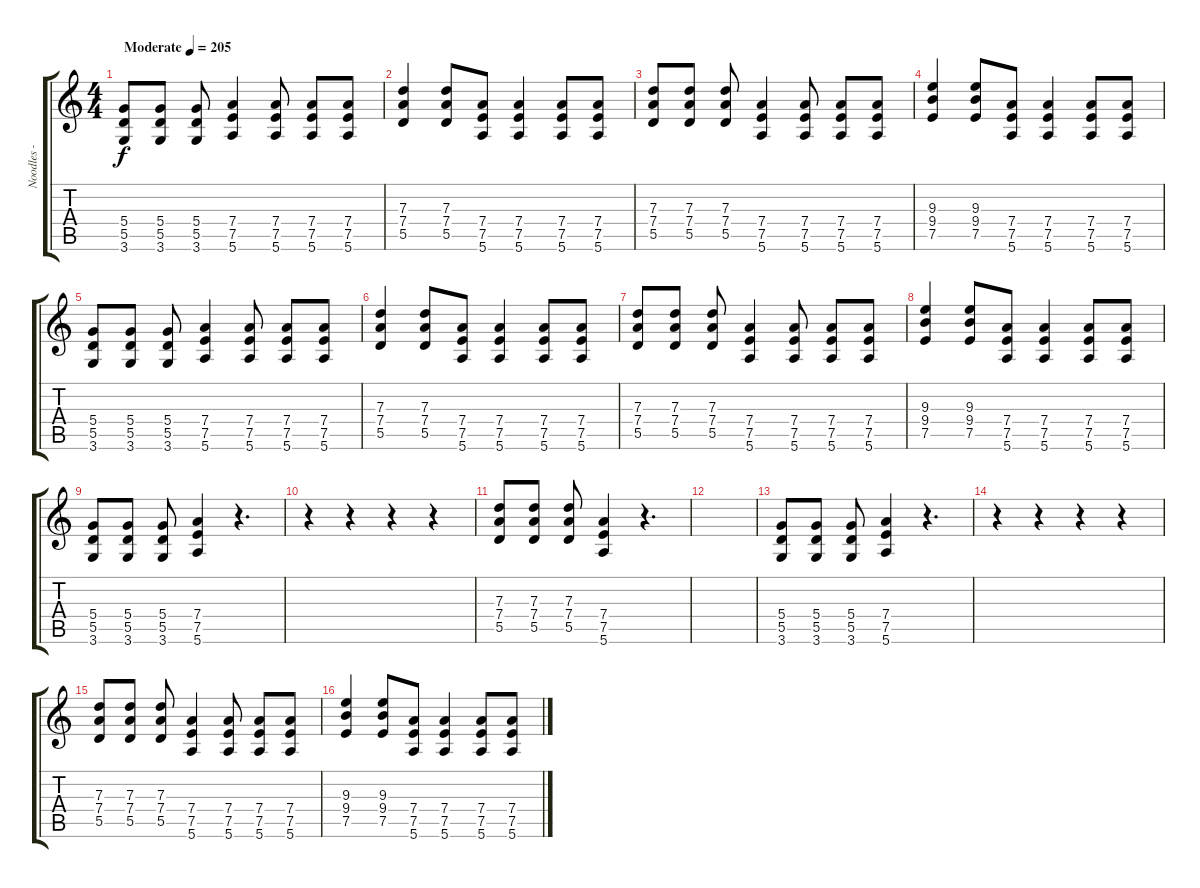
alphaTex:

\track ("Noodles - Guitar" "Noodles - ") {instrument electricguitarmuted}
\staff {score tabs}
\tuning (E4 B3 G3 D3 A2 E2) {hide}
\ts (4 4)
\tempo (205 "Moderate")
\clef g2
\ks c
(5.4 5.5 3.6).8{dy f instrument electricguitarmuted} (5.4 5.5 3.6).8 (5.4 5.5 3.6).8 (7.4 7.5 5.6).4 (7.4 7.5 5.6).8 (7.4 7.5 5.6).8 (7.4 7.5 5.6).8 |
(7.3 7.4 5.5).4 (7.3 7.4 5.5).8 (7.4 7.5 5.6).8 (7.4 7.5 5.6).4 (7.4 7.5 5.6).8 (7.4 7.5 5.6).8 |
(7.3 7.4 5.5).8 (7.3 7.4 5.5).8 (7.3 7.4 5.5).8 (7.4 7.5 5.6).4 (7.4 7.5 5.6).8 (7.4 7.5 5.6).8 (7.4 7.5 5.6).8 |
(9.3 9.4 7.5).4 (9.3 9.4 7.5).8 (7.4 7.5 5.6).8 (7.4 7.5 5.6).4 (7.4 7.5 5.6).8 (7.4 7.5 5.6).8 |
(5.4 5.5 3.6).8{volume 16 instrument distortionguitar} (5.4 5.5 3.6).8 (5.4 5.5 3.6).8 (7.4 7.5 5.6).4 (7.4 7.5 5.6).8 (7.4 7.5 5.6).8 (7.4 7.5 5.6).8 |
(7.3 7.4 5.5).4 (7.3 7.4 5.5).8 (7.4 7.5 5.6).8 (7.4 7.5 5.6).4 (7.4 7.5 5.6).8 (7.4 7.5 5.6).8 |
(7.3 7.4 5.5).8 (7.3 7.4 5.5).8 (7.3 7.4 5.5).8 (7.4 7.5 5.6).4 (7.4 7.5 5.6).8 (7.4 7.5 5.6).8 (7.4 7.5 5.6).8 |
(9.3 9.4 7.5).4 (9.3 9.4 7.5).8 (7.4 7.5 5.6).8 (7.4 7.5 5.6).4 (7.4 7.5 5.6).8 (7.4 7.5 5.6).8 |
(5.4 5.5 3.6).8 (5.4 5.5 3.6).8 (5.4 5.5 3.6).8 (7.4 7.5 5.6).4 r.4{d} |
r.4 r.4 r.4 r.4 |
(7.3 7.4 5.5).8 (7.3 7.4 5.5).8 (7.3 7.4 5.5).8 (7.4 7.5 5.6).4 r.4{d} |
|
(5.4 5.5 3.6).8 (5.4 5.5 3.6).8 (5.4 5.5 3.6).8 (7.4 7.5 5.6).4 r.4{d} |
r.4 r.4 r.4 r.4 |
(7.3 7.4 5.5).8 (7.3 7.4 5.5).8 (7.3 7.4 5.5).8 (7.4 7.5 5.6).4 (7.4 7.5 5.6).8 (7.4 7.5 5.6).8 (7.4 7.5 5.6).8 |
(9.3 9.4 7.5).4 (9.3 9.4 7.5).8 (7.4 7.5 5.6).8 (7.4 7.5 5.6).4 (7.4 7.5 5.6).8 (7.4 7.5 5.6).8
